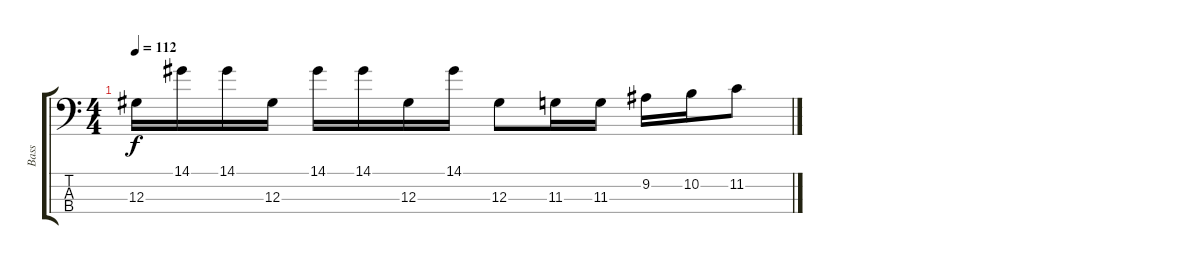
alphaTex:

\track ("Bass" "Bass") {instrument electricbassfinger}
\staff {score tabs}
\tuning (Gb2 Db2 Ab1 Eb1) {hide}
\ts (4 4)
\tempo 112
\clef f4
\ks c
12.3.16{dy f volume 3} 14.1.16 14.1.16 12.3.16 14.1.16 14.1.16 12.3.16 14.1.16 12.3.8 11.3.16 11.3.16 9.2.16 10.2.16 11.2.8{volume 0}
